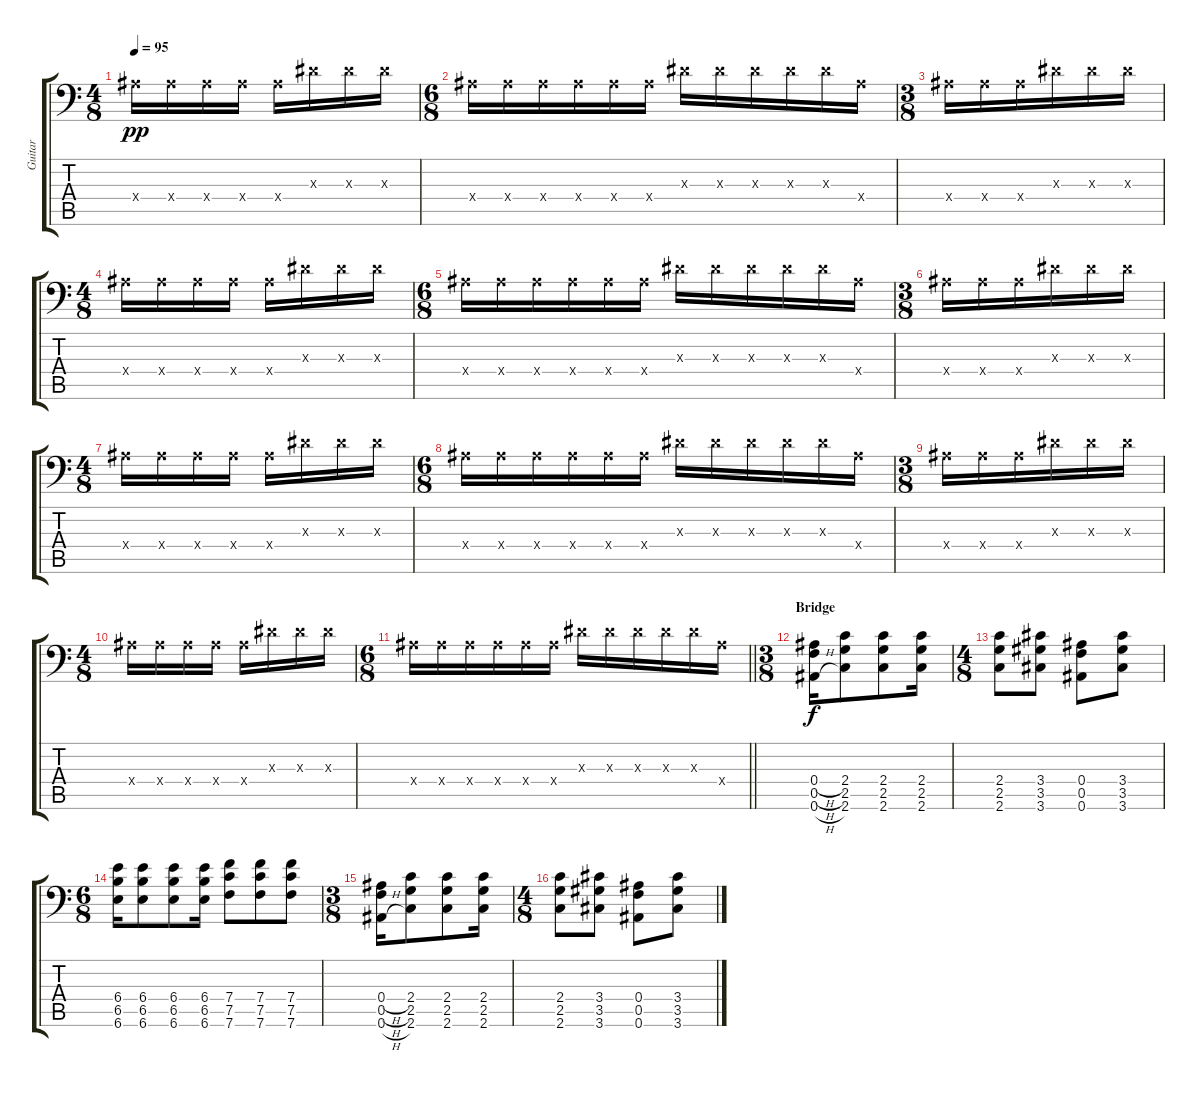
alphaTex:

\track ("Guitar" "Guitar") {instrument overdrivenguitar}
\staff {score tabs}
\tuning (C4 G3 Eb3 Bb2 F2 Bb1) {hide}
\ts (4 8)
\tempo 95
\clef f4
\ks c
0.4{x}.16{dy pp} 0.4{x}.16 0.4{x}.16 0.4{x}.16 0.4{x}.16 0.3{x}.16 0.3{x}.16 0.3{x}.16 |
\ts (6 8)
0.4{x}.16 0.4{x}.16 0.4{x}.16 0.4{x}.16 0.4{x}.16 0.4{x}.16 0.3{x}.16 0.3{x}.16 0.3{x}.16 0.3{x}.16 0.3{x}.16 0.4{x}.16 |
\ts (3 8)
0.4{x}.16 0.4{x}.16 0.4{x}.16 0.3{x}.16 0.3{x}.16 0.3{x}.16 |
\ts (4 8)
0.4{x}.16 0.4{x}.16 0.4{x}.16 0.4{x}.16 0.4{x}.16 0.3{x}.16 0.3{x}.16 0.3{x}.16 |
\ts (6 8)
0.4{x}.16 0.4{x}.16 0.4{x}.16 0.4{x}.16 0.4{x}.16 0.4{x}.16 0.3{x}.16 0.3{x}.16 0.3{x}.16 0.3{x}.16 0.3{x}.16 0.4{x}.16 |
\ts (3 8)
0.4{x}.16 0.4{x}.16 0.4{x}.16 0.3{x}.16 0.3{x}.16 0.3{x}.16 |
\ts (4 8)
0.4{x}.16 0.4{x}.16 0.4{x}.16 0.4{x}.16 0.4{x}.16 0.3{x}.16 0.3{x}.16 0.3{x}.16 |
\ts (6 8)
0.4{x}.16 0.4{x}.16 0.4{x}.16 0.4{x}.16 0.4{x}.16 0.4{x}.16 0.3{x}.16 0.3{x}.16 0.3{x}.16 0.3{x}.16 0.3{x}.16 0.4{x}.16 |
\ts (3 8)
0.4{x}.16 0.4{x}.16 0.4{x}.16 0.3{x}.16 0.3{x}.16 0.3{x}.16 |
\ts (4 8)
0.4{x}.16 0.4{x}.16 0.4{x}.16 0.4{x}.16 0.4{x}.16 0.3{x}.16 0.3{x}.16 0.3{x}.16 |
\ts (6 8)
\barLineRight lightlight
0.4{x}.16 0.4{x}.16 0.4{x}.16 0.4{x}.16 0.4{x}.16 0.4{x}.16 0.3{x}.16 0.3{x}.16 0.3{x}.16 0.3{x}.16 0.3{x}.16 0.4{x}.16 |
\ts (3 8)
\section ("" "Bridge")
(0.4{h} 0.5{h} 0.6{h}).16{dy f} (2.4 2.5 2.6).8 (2.4 2.5 2.6).8 (2.4 2.5 2.6).16 |
\ts (4 8)
(2.4 2.5 2.6).8 (3.4 3.5 3.6).8 (0.4 0.5 0.6).8 (3.4 3.5 3.6).8 |
\ts (6 8)
(6.4 6.5 6.6).16 (6.4 6.5 6.6).8 (6.4 6.5 6.6).8 (6.4 6.5 6.6).16 (7.4 7.5 7.6).8 (7.4 7.5 7.6).8 (7.4 7.5 7.6).8 |
\ts (3 8)
(0.4{h} 0.5{h} 0.6{h}).16 (2.4 2.5 2.6).8 (2.4 2.5 2.6).8 (2.4 2.5 2.6).16 |
\ts (4 8)
(2.4 2.5 2.6).8 (3.4 3.5 3.6).8 (0.4 0.5 0.6).8 (3.4 3.5 3.6).8
